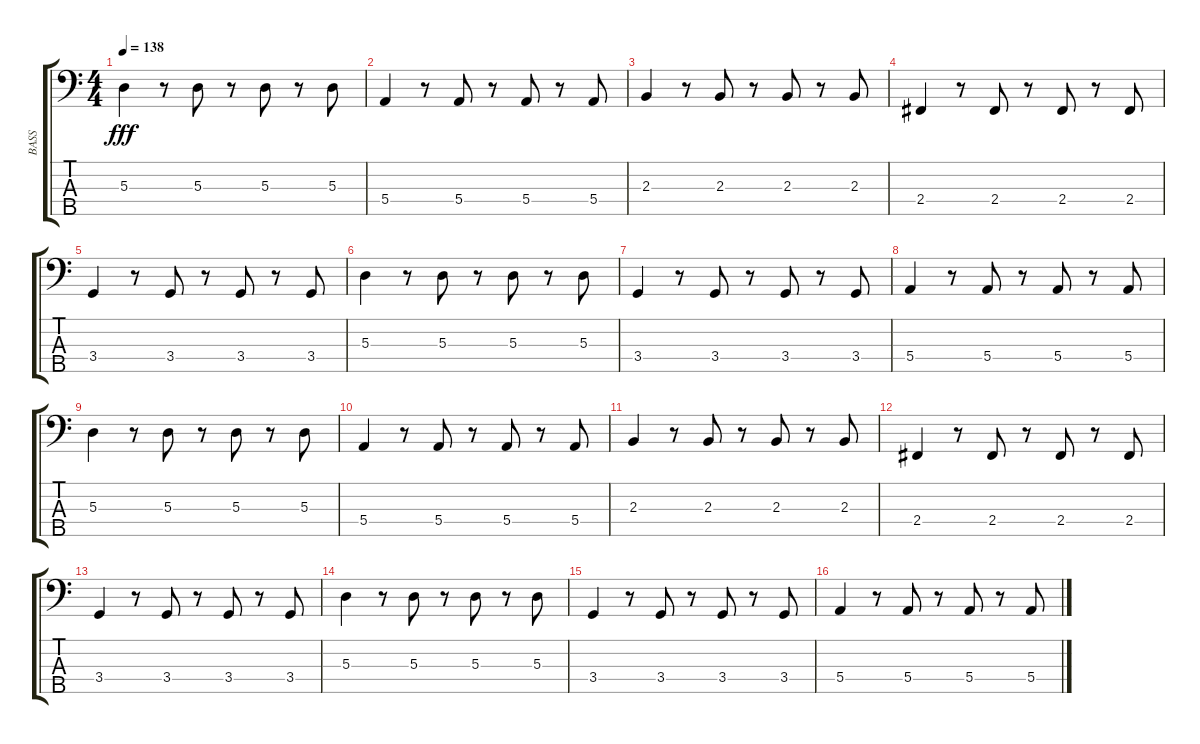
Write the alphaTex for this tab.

\track ("BASS" "BASS") {instrument electricbassfinger}
\staff {score tabs}
\tuning (G2 D2 A1 E1 B0) {hide}
\ts (4 4)
\tempo 138
\clef f4
\ks c
5.3.4{dy fff} r.8 5.3.8 r.8 5.3.8 r.8 5.3.8 |
5.4.4 r.8 5.4.8 r.8 5.4.8 r.8 5.4.8 |
2.3.4 r.8 2.3.8 r.8{txt ""} 2.3.8 r.8 2.3.8 |
2.4.4 r.8 2.4.8 r.8 2.4.8 r.8 2.4.8 |
3.4.4 r.8 3.4.8 r.8 3.4.8 r.8 3.4.8 |
5.3.4 r.8 5.3.8 r.8 5.3.8 r.8 5.3.8 |
3.4.4 r.8 3.4.8 r.8 3.4.8 r.8 3.4.8 |
5.4.4 r.8 5.4.8 r.8 5.4.8 r.8 5.4.8 |
5.3.4 r.8 5.3.8 r.8 5.3.8 r.8 5.3.8 |
5.4.4 r.8 5.4.8 r.8 5.4.8 r.8 5.4.8 |
2.3.4 r.8 2.3.8 r.8 2.3.8 r.8 2.3.8 |
2.4.4 r.8 2.4.8 r.8 2.4.8 r.8 2.4.8 |
3.4.4 r.8 3.4.8 r.8 3.4.8 r.8 3.4.8 |
5.3.4 r.8 5.3.8 r.8 5.3.8 r.8 5.3.8 |
3.4.4 r.8 3.4.8 r.8 3.4.8 r.8 3.4.8 |
5.4.4 r.8 5.4.8 r.8 5.4.8 r.8 5.4.8
